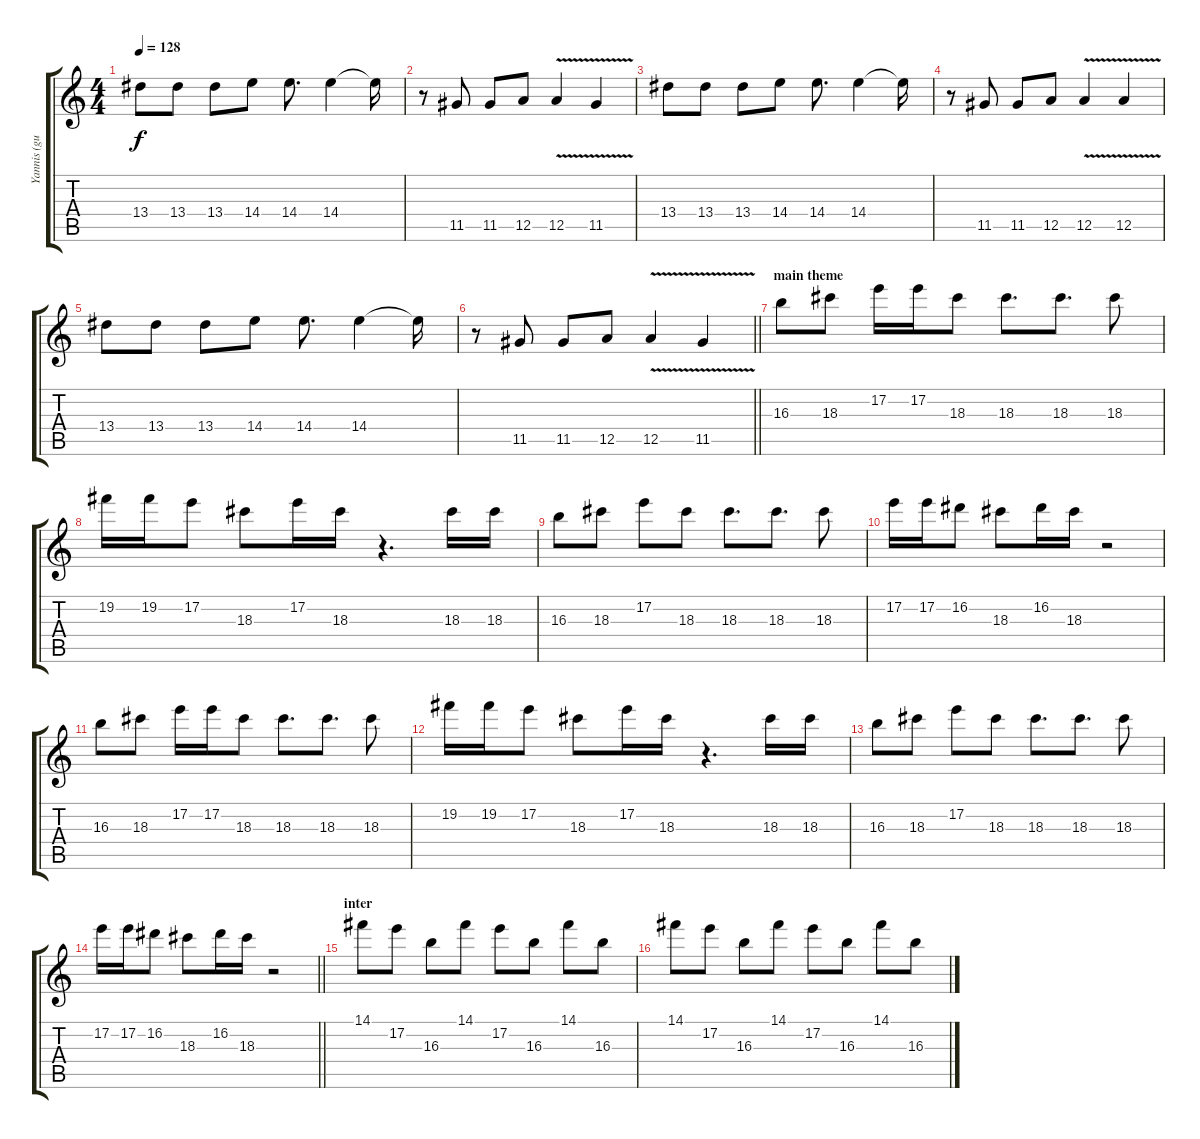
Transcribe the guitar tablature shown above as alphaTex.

\track ("Yannis (guitar)" "Yannis (gu") {instrument electricguitarjazz}
\staff {score tabs}
\tuning (E4 B3 G3 D3 A2 E2) {hide}
\ts (4 4)
\tempo 128
\clef g2
\ks c
13.4.8{dy f} 13.4.8 13.4.8 14.4.8 14.4.8{d} 14.4.4 14.4{t}.16 |
r.8 11.5.8 11.5.8 12.5.8 12.5{v}.4 11.5{v}.4 |
13.4.8 13.4.8 13.4.8 14.4.8 14.4.8{d} 14.4.4 14.4{t}.16 |
r.8 11.5.8 11.5.8 12.5.8 12.5{v}.4 12.5{v}.4 |
13.4.8 13.4.8 13.4.8 14.4.8 14.4.8{d} 14.4.4 14.4{t}.16 |
\barLineRight lightlight
r.8 11.5.8 11.5.8 12.5.8 12.5{v}.4 11.5{v}.4 |
\section ("" "main theme")
16.3.8 18.3.8 17.2.16 17.2.16 18.3.8 18.3.8{d} 18.3.8{d} 18.3.8 |
19.2.16 19.2.16 17.2.8 18.3.8 17.2.16 18.3.16 r.4{d} 18.3.16 18.3.16 |
16.3.8 18.3.8 17.2.8 18.3.8 18.3.8{d} 18.3.8{d} 18.3.8 |
17.2.16 17.2.16 16.2.8 18.3.8 16.2.16 18.3.16 r.2 |
16.3.8 18.3.8 17.2.16 17.2.16 18.3.8 18.3.8{d} 18.3.8{d} 18.3.8 |
19.2.16 19.2.16 17.2.8 18.3.8 17.2.16 18.3.16 r.4{d} 18.3.16 18.3.16 |
16.3.8 18.3.8 17.2.8 18.3.8 18.3.8{d} 18.3.8{d} 18.3.8 |
\barLineRight lightlight
17.2.16 17.2.16 16.2.8 18.3.8 16.2.16 18.3.16 r.2 |
\section ("" "inter")
14.1.8 17.2.8 16.3.8 14.1.8 17.2.8 16.3.8 14.1.8 16.3.8 |
14.1.8 17.2.8 16.3.8 14.1.8 17.2.8 16.3.8 14.1.8 16.3.8
